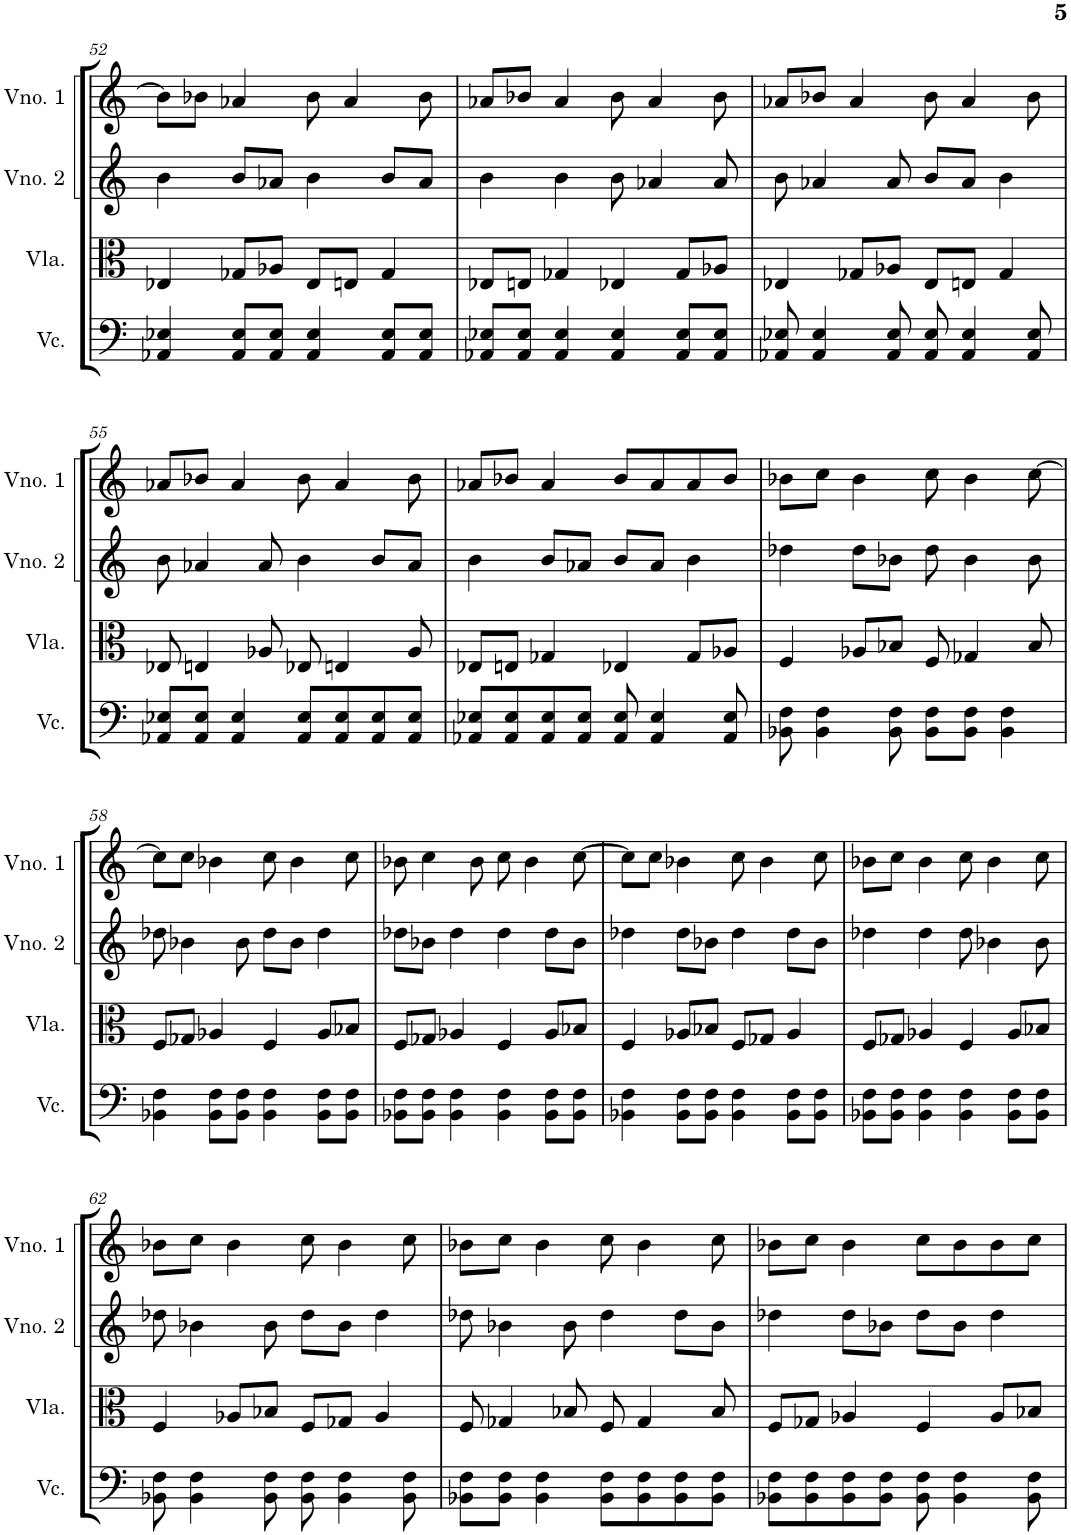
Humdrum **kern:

**kern	**kern	**kern	**kern
*part4	*part3	*part2	*part1
*staff4	*staff3	*staff2	*staff1
*I"Violoncelo	*I"Viola	*I"Violino 2	*I"Violino 1
*I'Vc.	*I'Vla.	*I'Vno. 2	*I'Vno. 1
!!LO:PB:g=z
*clefF4	*clefC3	*clefG2	*clefG2
*k[]	*k[]	*k[]	*k[]
*M4/4	*M4/4	*M4/4	*M4/4
=52	=52	=52	=52
4AA-X/ 4E-X/	4E-X/	4b\	8b-\L]
.	.	.	8b-X\J
8AA-/ 8E-/L	8G-X/L	8b/L	4a-X/
8AA-/ 8E-/J	8A-X/J	8a-X/J	.
4AA-/ 4E-/	8E-/L	4b\	8b-\
.	8En/J	.	4a-/
8AA-/ 8E-/L	4G-/	8b/L	.
8AA-/ 8E-/J	.	8a-/J	8b-\
=53	=53	=53	=53
8AA-X/ 8E-X/L	8E-X/L	4b\	8a-X/L
8AA-/ 8E-/J	8En/J	.	8b-X/J
4AA-/ 4E-/	4G-X/	4b\	4a-/
4AA-/ 4E-/	4E-X/	8b\	8b-\
.	.	4a-X/	4a-/
8AA-/ 8E-/L	8G-/L	.	.
8AA-/ 8E-/J	8A-X/J	8a-/	8b-\
=54	=54	=54	=54
8AA-X/ 8E-X/	4E-X/	8b\	8a-X/L
4AA-/ 4E-/	.	4a-X/	8b-X/J
.	8G-X/L	.	4a-/
8AA-/ 8E-/	8A-X/J	8a-/	.
8AA-/ 8E-/	8E-/L	8b/L	8b-\
4AA-/ 4E-/	8En/J	8a-/J	4a-/
.	4G-/	4b\	.
8AA-/ 8E-/	.	.	8b-\
!!LO:LB:g=z
=55	=55	=55	=55
8AA-X/ 8E-X/L	8E-X/	8b\	8a-X/L
8AA-/ 8E-/J	4En/	4a-X/	8b-X/J
4AA-/ 4E-/	.	.	4a-/
.	8A-X/	8a-/	.
8AA-/ 8E-/L	8E-X/	4b\	8b-\
8AA-/ 8E-/	4En/	.	4a-/
8AA-/ 8E-/	.	8b/L	.
8AA-/ 8E-/J	8A-/	8a-/J	8b-\
=56	=56	=56	=56
8AA-X/ 8E-X/L	8E-X/L	4b\	8a-X/L
8AA-/ 8E-/	8En/J	.	8b-X/J
8AA-/ 8E-/	4G-X/	8b/L	4a-/
8AA-/ 8E-/J	.	8a-X/J	.
8AA-/ 8E-/	4E-X/	8b/L	8b-/L
4AA-/ 4E-/	.	8a-/J	8a-/
.	8G-/L	4b\	8a-/
8AA-/ 8E-/	8A-X/J	.	8b-/J
=57	=57	=57	=57
8BB-X\ 8F\	4F/	4dd-X\	8b-X\L
4BB-\ 4F\	.	.	8cc\J
.	8A-X/L	8dd-\L	4b-\
8BB-\ 8F\	8B-X/J	8b-X\J	.
8BB-\ 8F\L	8F/	8dd-\	8cc\
8BB-\ 8F\J	4G-X/	4b-\	4b-\
4BB-\ 4F\	.	.	.
.	8B-/	8b-\	[8cc\
!!LO:LB:g=z
=58	=58	=58	=58
4BB-X\ 4F\	8F/L	8dd-X\	8cc\L]
.	8G-X/J	4b-X\	8cc\J
8BB-\ 8F\L	4A-X/	.	4b-X\
8BB-\ 8F\J	.	8b-\	.
4BB-\ 4F\	4F/	8dd-\L	8cc\
.	.	8b-\J	4b-\
8BB-\ 8F\L	8A-/L	4dd-\	.
8BB-\ 8F\J	8B-X/J	.	8cc\
=59	=59	=59	=59
8BB-X\ 8F\L	8F/L	8dd-X\L	8b-X\
8BB-\ 8F\J	8G-X/J	8b-X\J	4cc\
4BB-\ 4F\	4A-X/	4dd-\	.
.	.	.	8b-\
4BB-\ 4F\	4F/	4dd-\	8cc\
.	.	.	4b-\
8BB-\ 8F\L	8A-/L	8dd-\L	.
8BB-\ 8F\J	8B-X/J	8b-\J	[8cc\
=60	=60	=60	=60
4BB-X\ 4F\	4F/	4dd-X\	8cc\L]
.	.	.	8cc\J
8BB-\ 8F\L	8A-X/L	8dd-\L	4b-X\
8BB-\ 8F\J	8B-X/J	8b-X\J	.
4BB-\ 4F\	8F/L	4dd-\	8cc\
.	8G-X/J	.	4b-\
8BB-\ 8F\L	4A-/	8dd-\L	.
8BB-\ 8F\J	.	8b-\J	8cc\
=61	=61	=61	=61
8BB-X\ 8F\L	8F/L	4dd-X\	8b-X\L
8BB-\ 8F\J	8G-X/J	.	8cc\J
4BB-\ 4F\	4A-X/	4dd-\	4b-\
4BB-\ 4F\	4F/	8dd-\	8cc\
.	.	4b-X\	4b-\
8BB-\ 8F\L	8A-/L	.	.
8BB-\ 8F\J	8B-X/J	8b-\	8cc\
!!LO:LB:g=z
=62	=62	=62	=62
8BB-X\ 8F\	4F/	8dd-X\	8b-X\L
4BB-\ 4F\	.	4b-X\	8cc\J
.	8A-X/L	.	4b-\
8BB-\ 8F\	8B-X/J	8b-\	.
8BB-\ 8F\	8F/L	8dd-\L	8cc\
4BB-\ 4F\	8G-X/J	8b-\J	4b-\
.	4A-/	4dd-\	.
8BB-\ 8F\	.	.	8cc\
=63	=63	=63	=63
8BB-X\ 8F\L	8F/	8dd-X\	8b-X\L
8BB-\ 8F\J	4G-X/	4b-X\	8cc\J
4BB-\ 4F\	.	.	4b-\
.	8B-X/	8b-\	.
8BB-\ 8F\L	8F/	4dd-\	8cc\
8BB-\ 8F\	4G-/	.	4b-\
8BB-\ 8F\	.	8dd-\L	.
8BB-\ 8F\J	8B-/	8b-\J	8cc\
=64	=64	=64	=64
8BB-X\ 8F\L	8F/L	4dd-X\	8b-X\L
8BB-\ 8F\	8G-X/J	.	8cc\J
8BB-\ 8F\	4A-X/	8dd-\L	4b-\
8BB-\ 8F\J	.	8b-X\J	.
8BB-\ 8F\	4F/	8dd-\L	8cc\L
4BB-\ 4F\	.	8b-\J	8b-\
.	8A-/L	4dd-\	8b-\
8BB-\ 8F\	8B-X/J	.	8cc\J
=	=	=	=
*-	*-	*-	*-
